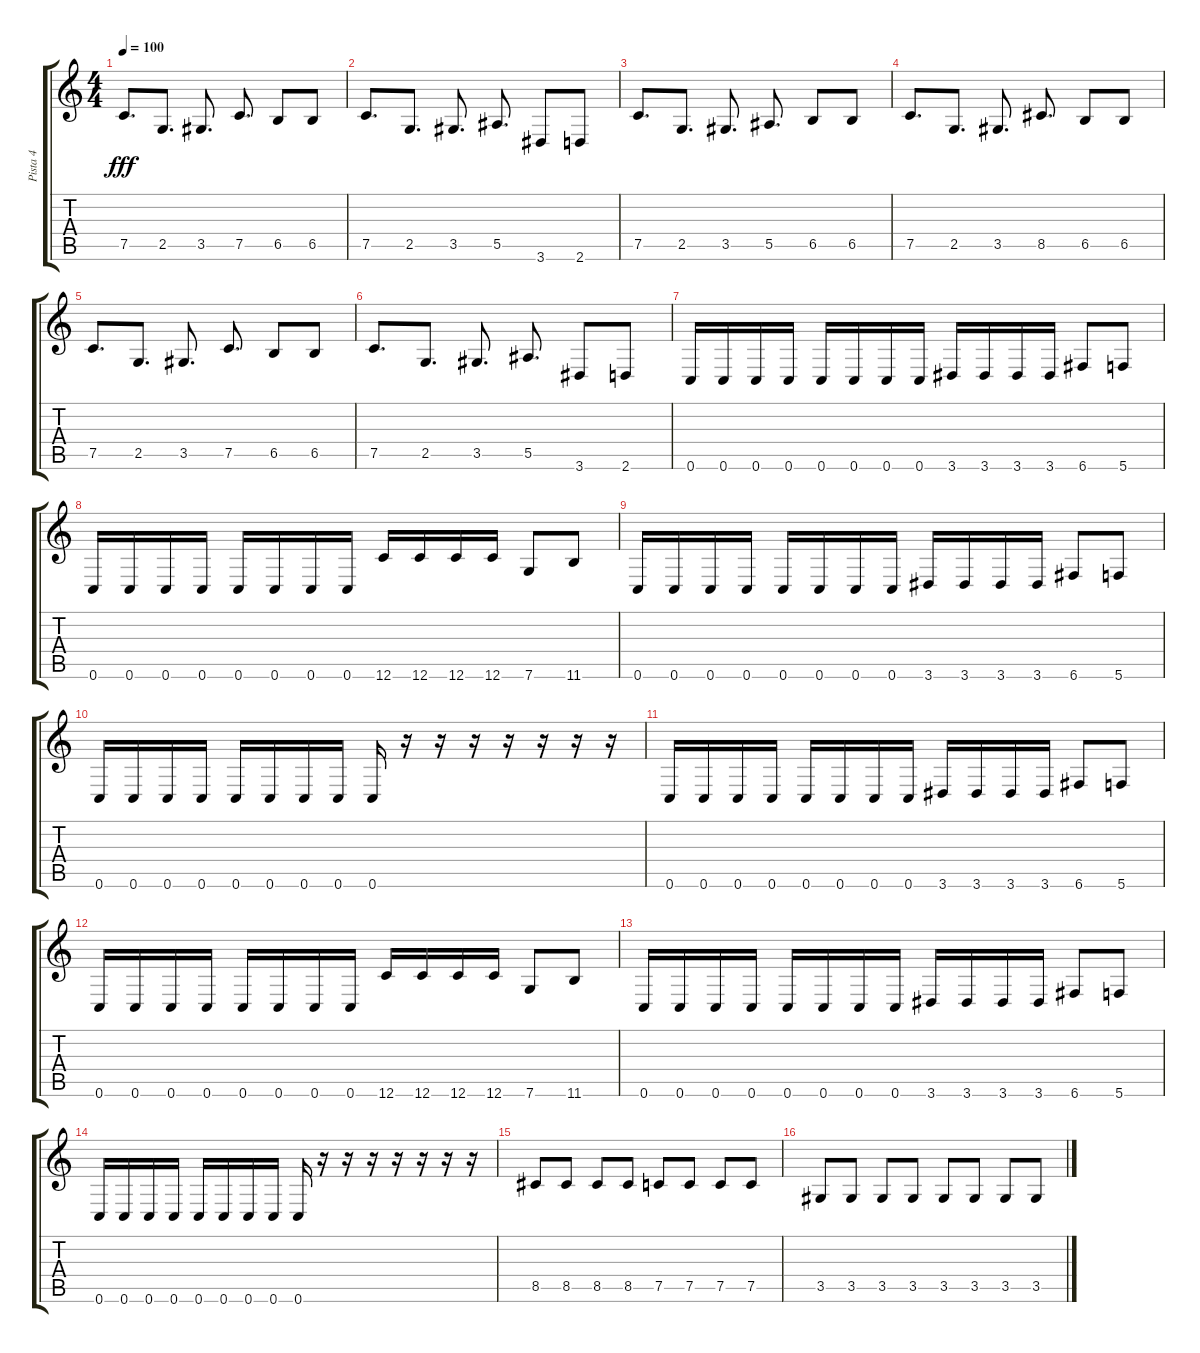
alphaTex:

\track ("Pista 4" "Pista 4") {instrument electricbassfinger}
\staff {score tabs}
\tuning (C4 G3 Eb3 Bb2 F2 C2) {hide}
\ts (4 4)
\tempo 100
\clef g2
\ks c
7.5.8{d dy fff} 2.5.8{d} 3.5.8{d} 7.5.8{d} 6.5.8 6.5.8 |
7.5.8{d} 2.5.8{d} 3.5.8{d} 5.5.8{d} 3.6.8 2.6.8 |
7.5.8{d} 2.5.8{d} 3.5.8{d} 5.5.8{d} 6.5.8 6.5.8 |
7.5.8{d} 2.5.8{d} 3.5.8{d} 8.5.8{d} 6.5.8 6.5.8 |
7.5.8{d} 2.5.8{d} 3.5.8{d} 7.5.8{d} 6.5.8 6.5.8 |
7.5.8{d} 2.5.8{d} 3.5.8{d} 5.5.8{d} 3.6.8 2.6.8 |
0.6.16 0.6.16 0.6.16 0.6.16 0.6.16 0.6.16 0.6.16 0.6.16 3.6.16 3.6.16 3.6.16 3.6.16 6.6.8 5.6.8 |
0.6.16 0.6.16 0.6.16 0.6.16 0.6.16 0.6.16 0.6.16 0.6.16 12.6.16 12.6.16 12.6.16 12.6.16 7.6.8 11.6.8 |
0.6.16 0.6.16 0.6.16 0.6.16 0.6.16 0.6.16 0.6.16 0.6.16 3.6.16 3.6.16 3.6.16 3.6.16 6.6.8 5.6.8 |
0.6.16 0.6.16 0.6.16 0.6.16 0.6.16 0.6.16 0.6.16 0.6.16 0.6.16 r.16 r.16 r.16 r.16 r.16 r.16 r.16 |
0.6.16 0.6.16 0.6.16 0.6.16 0.6.16 0.6.16 0.6.16 0.6.16 3.6.16 3.6.16 3.6.16 3.6.16 6.6.8 5.6.8 |
0.6.16 0.6.16 0.6.16 0.6.16 0.6.16 0.6.16 0.6.16 0.6.16 12.6.16 12.6.16 12.6.16 12.6.16 7.6.8 11.6.8 |
0.6.16 0.6.16 0.6.16 0.6.16 0.6.16 0.6.16 0.6.16 0.6.16 3.6.16 3.6.16 3.6.16 3.6.16 6.6.8 5.6.8 |
0.6.16 0.6.16 0.6.16 0.6.16 0.6.16 0.6.16 0.6.16 0.6.16 0.6.16 r.16 r.16 r.16 r.16 r.16 r.16 r.16 |
8.5.8 8.5.8 8.5.8 8.5.8 7.5.8 7.5.8 7.5.8 7.5.8 |
3.5.8 3.5.8 3.5.8 3.5.8 3.5.8 3.5.8 3.5.8 3.5.8
